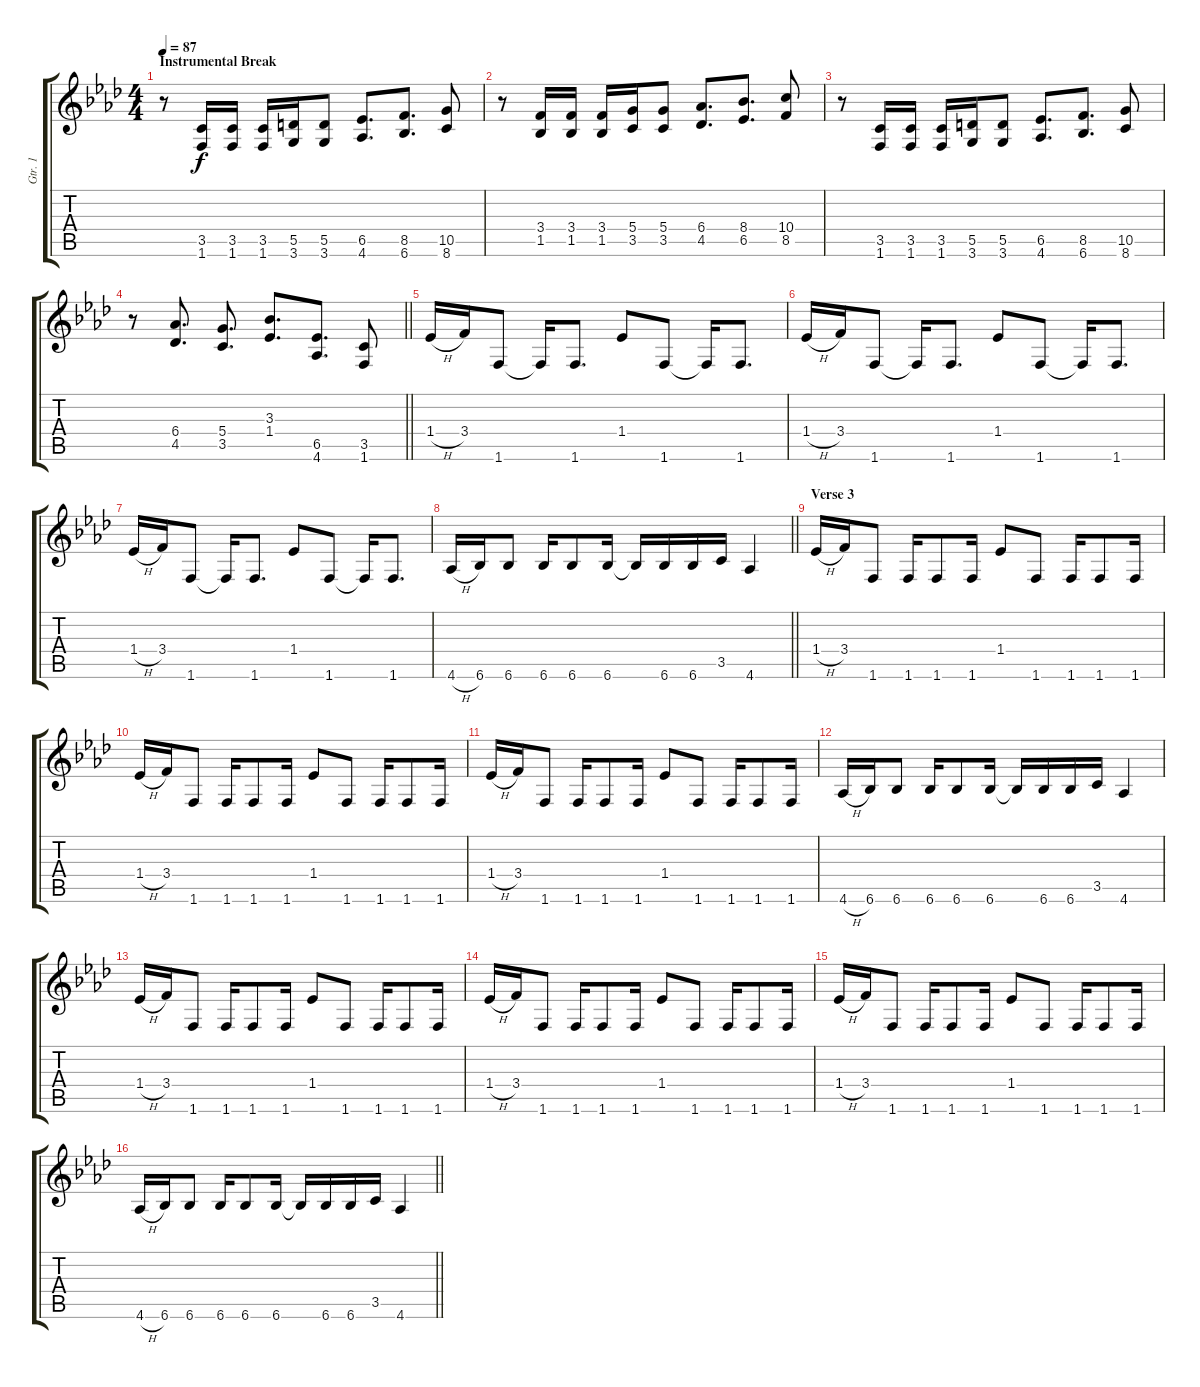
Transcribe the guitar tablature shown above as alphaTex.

\track ("Gtr. 1" "Gtr. 1") {instrument electricguitarjazz}
\staff {score tabs}
\tuning (E4 B3 G3 D3 A2 E2) {hide}
\ts (4 4)
\section ("" "Instrumental Break")
\tempo 87
\clef g2
\ks fminor
r.8{dy f} (3.5 1.6).16 (3.5 1.6).16 (3.5 1.6).16 (5.5 3.6).16 (5.5 3.6).8 (6.5 4.6).8{d} (8.5 6.6).8{d} (10.5 8.6).8 |
r.8 (3.4 1.5).16 (3.4 1.5).16 (3.4 1.5).16 (5.4 3.5).16 (5.4 3.5).8 (6.4 4.5).8{d} (8.4 6.5).8{d} (10.4 8.5).8 |
r.8 (3.5 1.6).16 (3.5 1.6).16 (3.5 1.6).16 (5.5 3.6).16 (5.5 3.6).8 (6.5 4.6).8{d} (8.5 6.6).8{d} (10.5 8.6).8 |
\barLineRight lightlight
r.8 (6.4 4.5).8{d} (5.4 3.5).8{d} (3.3 1.4).8{d} (6.5 4.6).8{d} (3.5 1.6).8 |
\section ("" " ")
1.4{h}.16 3.4.16 1.6.8 1.6{t}.16 1.6.8{d} 1.4.8 1.6.8 1.6{t}.16 1.6.8{d} |
1.4{h}.16 3.4.16 1.6.8 1.6{t}.16 1.6.8{d} 1.4.8 1.6.8 1.6{t}.16 1.6.8{d} |
1.4{h}.16 3.4.16 1.6.8 1.6{t}.16 1.6.8{d} 1.4.8 1.6.8 1.6{t}.16 1.6.8{d} |
\barLineRight lightlight
4.6{h}.16 6.6.16 6.6.8 6.6.16 6.6.8 6.6.16 6.6{t}.16 6.6.16 6.6.16 3.5.16 4.6.4 |
\section ("" "Verse 3")
1.4{h}.16 3.4.16 1.6.8 1.6.16 1.6.8 1.6.16 1.4.8 1.6.8 1.6.16 1.6.8 1.6.16 |
1.4{h}.16 3.4.16 1.6.8 1.6.16 1.6.8 1.6.16 1.4.8 1.6.8 1.6.16 1.6.8 1.6.16 |
1.4{h}.16 3.4.16 1.6.8 1.6.16 1.6.8 1.6.16 1.4.8 1.6.8 1.6.16 1.6.8 1.6.16 |
4.6{h}.16 6.6.16 6.6.8 6.6.16 6.6.8 6.6.16 6.6{t}.16 6.6.16 6.6.16 3.5.16 4.6.4 |
1.4{h}.16 3.4.16 1.6.8 1.6.16 1.6.8 1.6.16 1.4.8 1.6.8 1.6.16 1.6.8 1.6.16 |
1.4{h}.16 3.4.16 1.6.8 1.6.16 1.6.8 1.6.16 1.4.8 1.6.8 1.6.16 1.6.8 1.6.16 |
1.4{h}.16 3.4.16 1.6.8 1.6.16 1.6.8 1.6.16 1.4.8 1.6.8 1.6.16 1.6.8 1.6.16 |
\barLineRight lightlight
4.6{h}.16 6.6.16 6.6.8 6.6.16 6.6.8 6.6.16 6.6{t}.16 6.6.16 6.6.16 3.5.16 4.6.4
